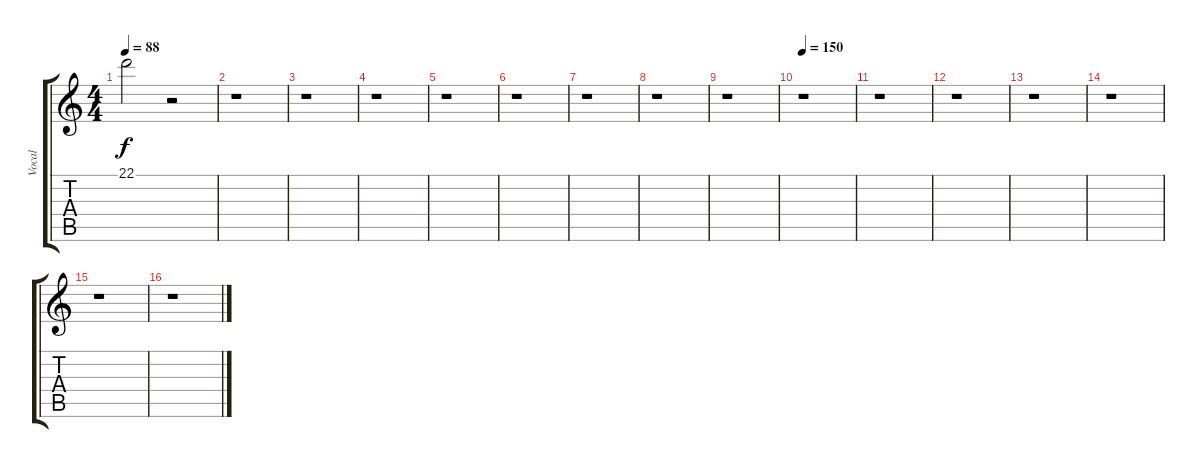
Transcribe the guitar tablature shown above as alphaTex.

\track ("Vocal" "Vocal") {instrument lead6voice}
\staff {score tabs}
\tuning (E4 B3 G3 D3 A2 E2) {hide}
\ts (4 4)
\tempo 88
\clef g2
\ks c
22.1.2{dy f} r.2 |
r.1 |
r.1 |
r.1 |
r.1 |
r.1 |
r.1 |
r.1 |
r.1 |
\tempo 150
r.1 |
r.1 |
r.1 |
r.1 |
r.1 |
r.1 |
r.1
